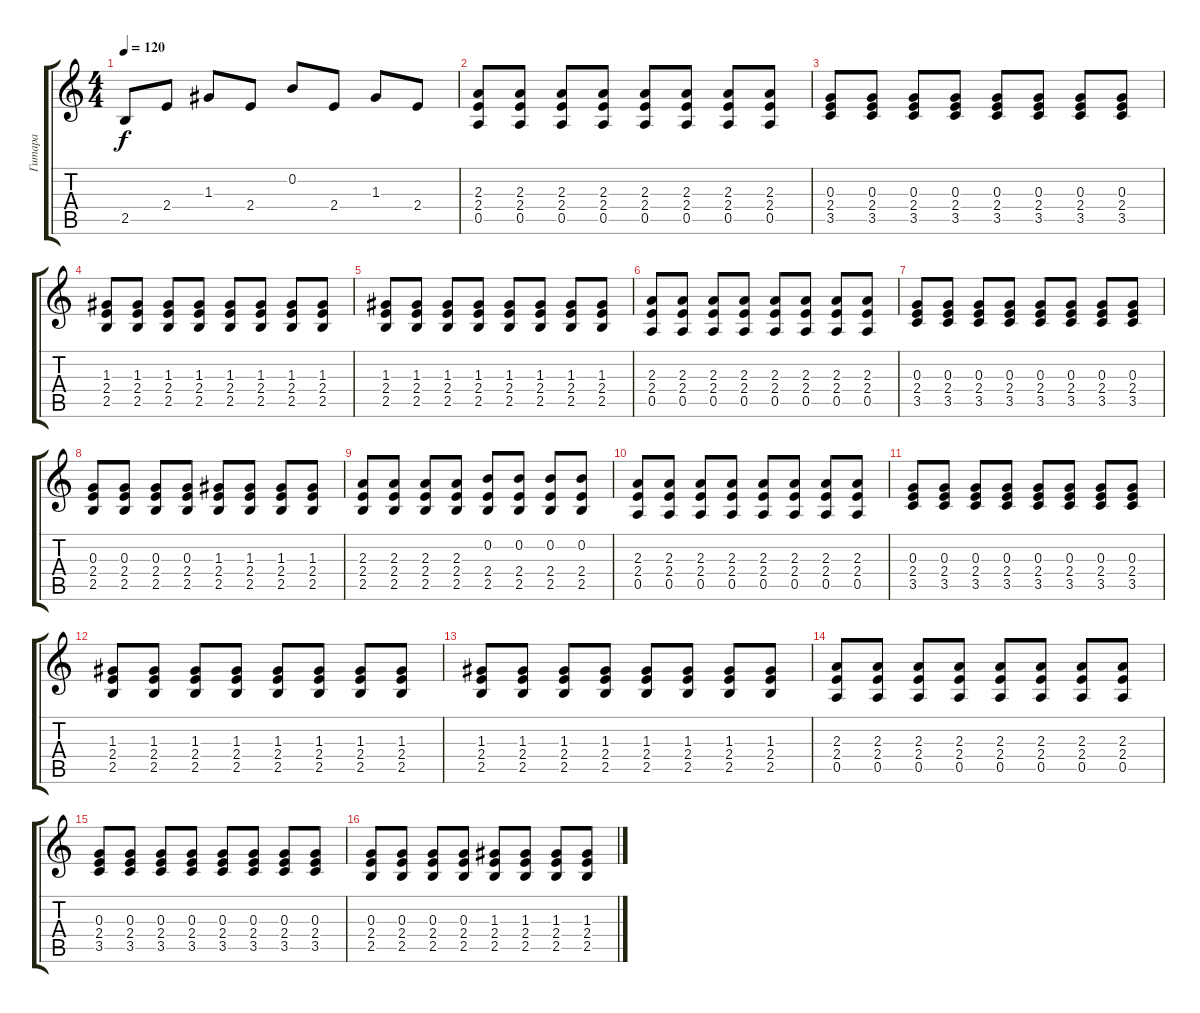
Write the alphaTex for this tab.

\track ("Гитара" "Гитара") {instrument overdrivenguitar}
\staff {score tabs}
\tuning (E4 B3 G3 D3 A2 E2) {hide}
\ts (4 4)
\tempo 120
\clef g2
\ks c
2.5.8{dy f} 2.4.8 1.3.8 2.4.8 0.2.8 2.4.8 1.3.8 2.4.8 |
(2.3 2.4 0.5).8 (2.3 2.4 0.5).8 (2.3 2.4 0.5).8 (2.3 2.4 0.5).8 (2.3 2.4 0.5).8 (2.3 2.4 0.5).8 (2.3 2.4 0.5).8 (2.3 2.4 0.5).8 |
(0.3 2.4 3.5).8 (0.3 2.4 3.5).8 (0.3 2.4 3.5).8 (0.3 2.4 3.5).8 (0.3 2.4 3.5).8 (0.3 2.4 3.5).8 (0.3 2.4 3.5).8 (0.3 2.4 3.5).8 |
(1.3 2.4 2.5).8 (1.3 2.4 2.5).8 (1.3 2.4 2.5).8 (1.3 2.4 2.5).8 (1.3 2.4 2.5).8 (1.3 2.4 2.5).8 (1.3 2.4 2.5).8 (1.3 2.4 2.5).8 |
(1.3 2.4 2.5).8 (1.3 2.4 2.5).8 (1.3 2.4 2.5).8 (1.3 2.4 2.5).8 (1.3 2.4 2.5).8 (1.3 2.4 2.5).8 (1.3 2.4 2.5).8 (1.3 2.4 2.5).8 |
(2.3 2.4 0.5).8 (2.3 2.4 0.5).8 (2.3 2.4 0.5).8 (2.3 2.4 0.5).8 (2.3 2.4 0.5).8 (2.3 2.4 0.5).8 (2.3 2.4 0.5).8 (2.3 2.4 0.5).8 |
(0.3 2.4 3.5).8 (0.3 2.4 3.5).8 (0.3 2.4 3.5).8 (0.3 2.4 3.5).8 (0.3 2.4 3.5).8 (0.3 2.4 3.5).8 (0.3 2.4 3.5).8 (0.3 2.4 3.5).8 |
(0.3 2.4 2.5).8 (0.3 2.4 2.5).8 (0.3 2.4 2.5).8 (0.3 2.4 2.5).8 (1.3 2.4 2.5).8 (1.3 2.4 2.5).8 (1.3 2.4 2.5).8 (1.3 2.4 2.5).8 |
(2.3 2.4 2.5).8 (2.3 2.4 2.5).8 (2.3 2.4 2.5).8 (2.3 2.4 2.5).8 (0.2 2.4 2.5).8 (0.2 2.4 2.5).8 (0.2 2.4 2.5).8 (0.2 2.4 2.5).8 |
(2.3 2.4 0.5).8 (2.3 2.4 0.5).8 (2.3 2.4 0.5).8 (2.3 2.4 0.5).8 (2.3 2.4 0.5).8 (2.3 2.4 0.5).8 (2.3 2.4 0.5).8 (2.3 2.4 0.5).8 |
(0.3 2.4 3.5).8 (0.3 2.4 3.5).8 (0.3 2.4 3.5).8 (0.3 2.4 3.5).8 (0.3 2.4 3.5).8 (0.3 2.4 3.5).8 (0.3 2.4 3.5).8 (0.3 2.4 3.5).8 |
(1.3 2.4 2.5).8 (1.3 2.4 2.5).8 (1.3 2.4 2.5).8 (1.3 2.4 2.5).8 (1.3 2.4 2.5).8 (1.3 2.4 2.5).8 (1.3 2.4 2.5).8 (1.3 2.4 2.5).8 |
(1.3 2.4 2.5).8 (1.3 2.4 2.5).8 (1.3 2.4 2.5).8 (1.3 2.4 2.5).8 (1.3 2.4 2.5).8 (1.3 2.4 2.5).8 (1.3 2.4 2.5).8 (1.3 2.4 2.5).8 |
(2.3 2.4 0.5).8 (2.3 2.4 0.5).8 (2.3 2.4 0.5).8 (2.3 2.4 0.5).8 (2.3 2.4 0.5).8 (2.3 2.4 0.5).8 (2.3 2.4 0.5).8 (2.3 2.4 0.5).8 |
(0.3 2.4 3.5).8 (0.3 2.4 3.5).8 (0.3 2.4 3.5).8 (0.3 2.4 3.5).8 (0.3 2.4 3.5).8 (0.3 2.4 3.5).8 (0.3 2.4 3.5).8 (0.3 2.4 3.5).8 |
(0.3 2.4 2.5).8 (0.3 2.4 2.5).8 (0.3 2.4 2.5).8 (0.3 2.4 2.5).8 (1.3 2.4 2.5).8 (1.3 2.4 2.5).8 (1.3 2.4 2.5).8 (1.3 2.4 2.5).8
